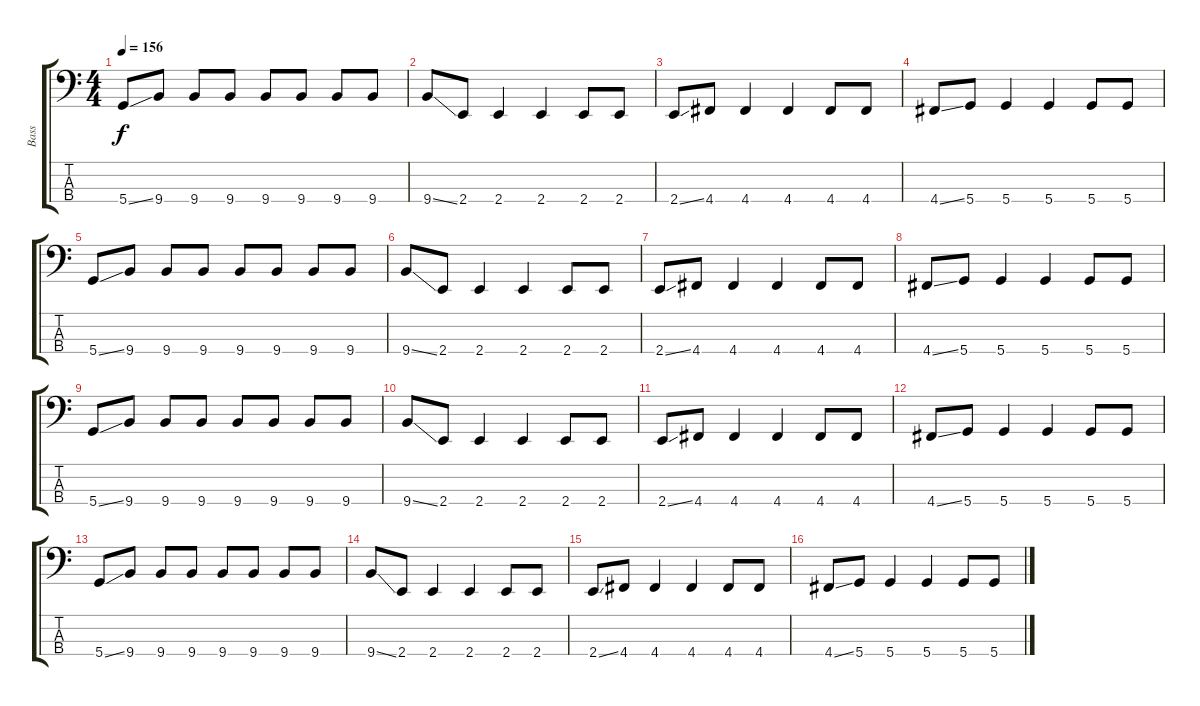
\track ("Bass" "Bass") {instrument fretlessbass}
\staff {score tabs}
\tuning (G2 D2 A1 D1) {hide}
\ts (4 4)
\tempo 156
\clef f4
\ks c
5.4{ss}.8{dy f} 9.4.8 9.4.8 9.4.8 9.4.8 9.4.8 9.4.8 9.4.8 |
9.4{ss}.8 2.4.8 2.4.4 2.4.4 2.4.8 2.4.8 |
2.4{ss}.8 4.4.8 4.4.4 4.4.4 4.4.8 4.4.8 |
4.4{ss}.8 5.4.8 5.4.4 5.4.4 5.4.8 5.4.8 |
5.4{ss}.8 9.4.8 9.4.8 9.4.8 9.4.8 9.4.8 9.4.8 9.4.8 |
9.4{ss}.8 2.4.8 2.4.4 2.4.4 2.4.8 2.4.8 |
2.4{ss}.8 4.4.8 4.4.4 4.4.4 4.4.8 4.4.8 |
4.4{ss}.8 5.4.8 5.4.4 5.4.4 5.4.8 5.4.8 |
5.4{ss}.8 9.4.8 9.4.8 9.4.8 9.4.8 9.4.8 9.4.8 9.4.8 |
9.4{ss}.8 2.4.8 2.4.4 2.4.4 2.4.8 2.4.8 |
2.4{ss}.8 4.4.8 4.4.4 4.4.4 4.4.8 4.4.8 |
4.4{ss}.8 5.4.8 5.4.4 5.4.4 5.4.8 5.4.8 |
5.4{ss}.8 9.4.8 9.4.8 9.4.8 9.4.8 9.4.8 9.4.8 9.4.8 |
9.4{ss}.8 2.4.8 2.4.4 2.4.4 2.4.8 2.4.8 |
2.4{ss}.8 4.4.8 4.4.4 4.4.4 4.4.8 4.4.8 |
4.4{ss}.8 5.4.8 5.4.4 5.4.4 5.4.8 5.4.8
